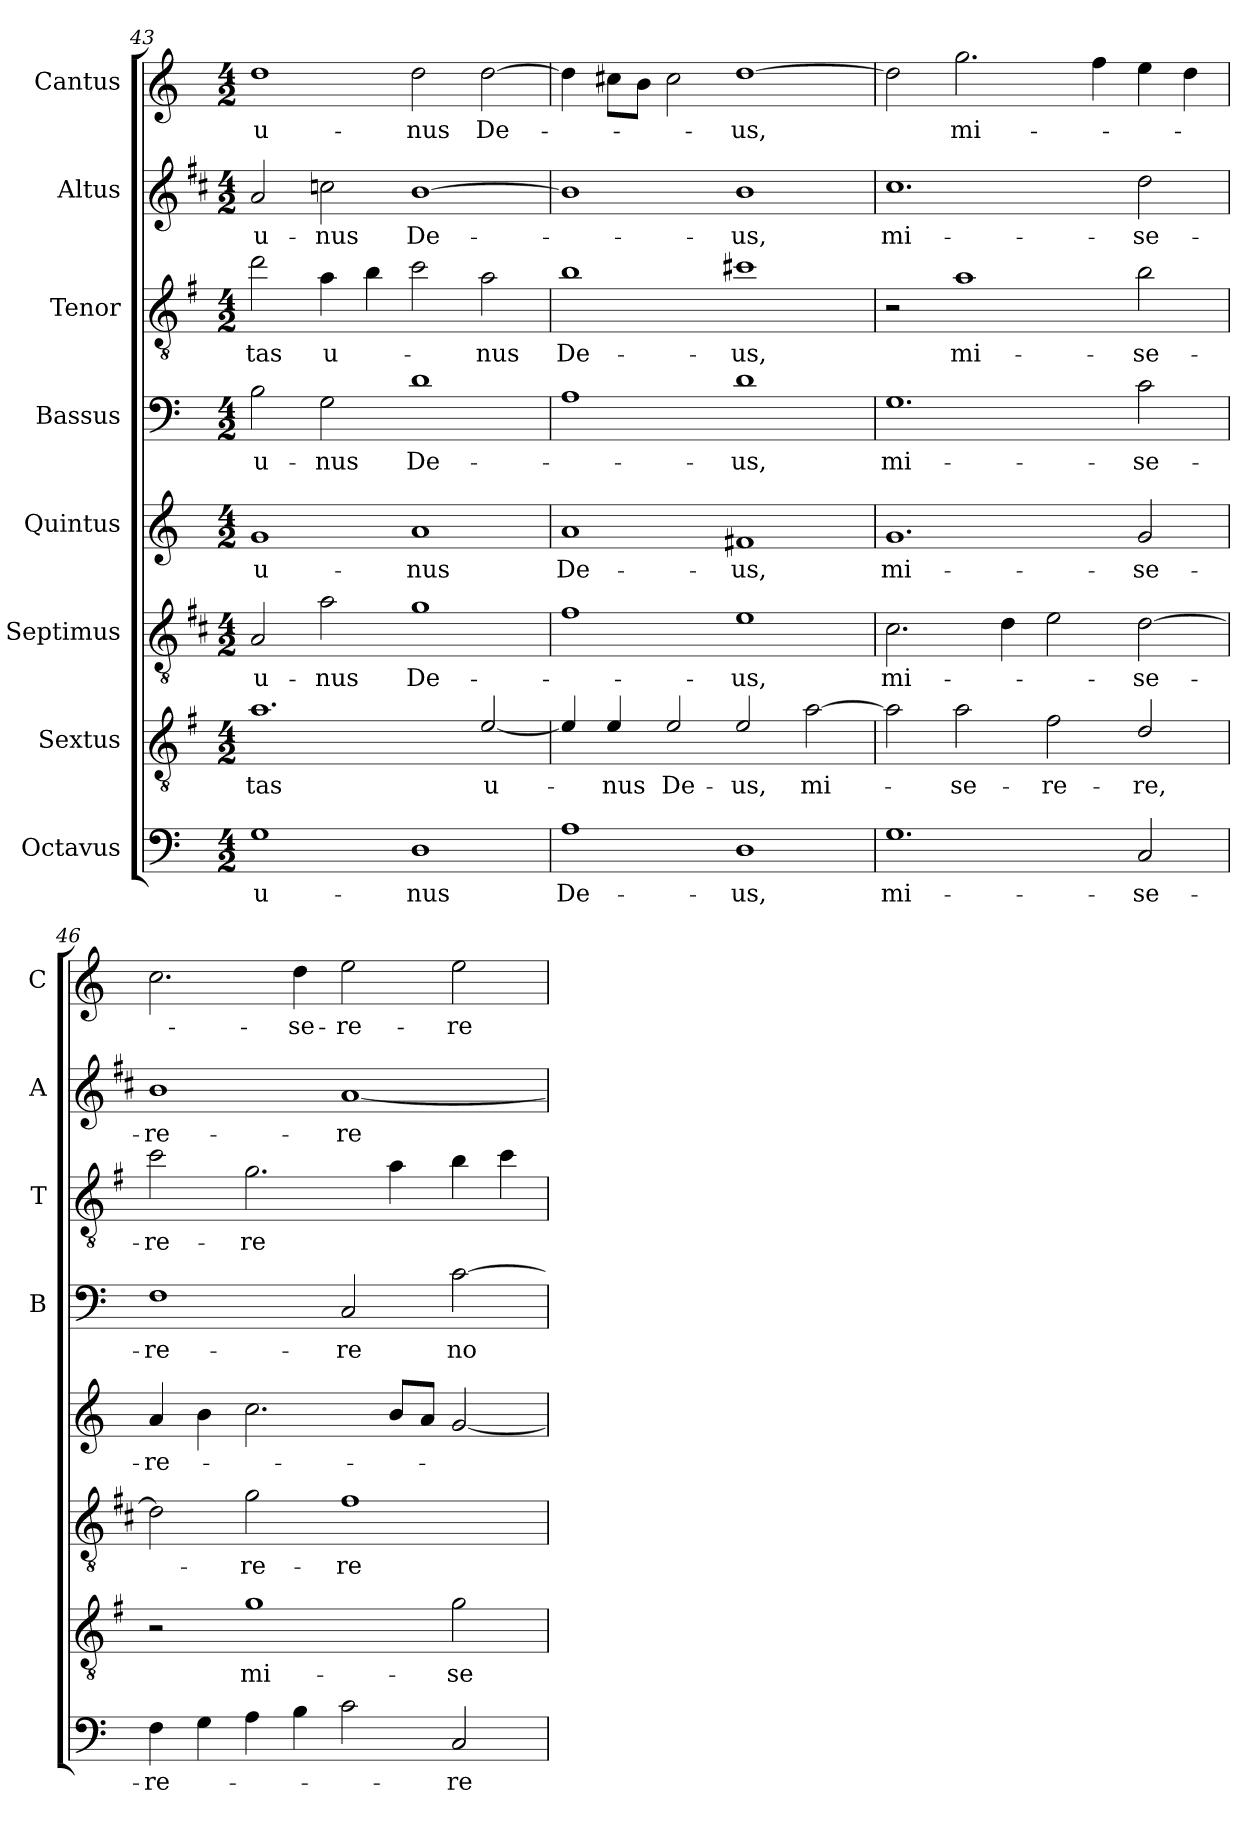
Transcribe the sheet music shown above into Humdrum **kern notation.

**kern	**text	**kern	**text	**kern	**text	**kern	**text	**kern	**text	**kern	**text	**kern	**text	**kern	**text
*part8	*part8	*part7	*part7	*part6	*part6	*part5	*part5	*part4	*part4	*part3	*part3	*part2	*part2	*part1	*part1
*staff8	*staff8	*staff7	*staff7	*staff6	*staff6	*staff5	*staff5	*staff4	*staff4	*staff3	*staff3	*staff2	*staff2	*staff1	*staff1
*I"Octavus	*	*I"Sextus	*	*I"Septimus	*	*I"Quintus	*	*I"Bassus	*	*I"Tenor	*	*I"Altus	*	*I"Cantus	*
*	*	*	*	*	*	*	*	*I'B	*	*I'T	*	*I'A	*	*I'C	*
*clefF4	*	*clefGv2	*	*clefGv2	*	*clefG2	*	*clefF4	*	*clefGv2	*	*clefG2	*	*clefG2	*
*	*	*ITrd4c7	*	*ITrd1c2	*	*	*	*	*	*ITrd4c7	*	*ITrd1c2	*	*	*
*k[]	*	*k[]	*	*k[]	*	*k[]	*	*k[]	*	*k[]	*	*k[]	*	*k[]	*
*C:	*	*C:	*	*C:	*	*C:	*	*C:	*	*C:	*	*C:	*	*C:	*
*M4/2	*	*M4/2	*	*M4/2	*	*M4/2	*	*M4/2	*	*M4/2	*	*M4/2	*	*M4/2	*
=43	=43	=43	=43	=43	=43	=43	=43	=43	=43	=43	=43	=43	=43	=43	=43
!	!LO:LY:b	!	!LO:LY:b	!	!LO:LY:b	!	!LO:LY:b	!	!LO:LY:b	!	!LO:LY:b	!	!LO:LY:b	!	!LO:LY:b
1G	u-	1.d	-tas	2G/	u-	1g	u-	2B\	u-	2g\	-tas	2g/	u-	1dd	u-
!	!	!	!	!	!LO:LY:b	!	!	!	!LO:LY:b	!	!LO:LY:b	!	!LO:LY:b	!	!
.	.	.	.	2g\	-nus	.	.	2G\	-nus	4d\	u-	2b-X\	-nus	.	.
.	.	.	.	.	.	.	.	.	.	4e\	.	.	.	.	.
!	!LO:LY:b	!	!	!	!LO:LY:b	!	!LO:LY:b	!	!LO:LY:b	!	!	!	!LO:LY:b	!	!LO:LY:b
1D	-nus	.	.	1f	De-	1a	-nus	1d	De-	2f\	.	[1a	De-	2dd\	-nus
!	!	!	!LO:LY:b	!	!	!	!	!	!	!	!LO:LY:b	!	!	!	!LO:LY:b
.	.	[2A/	u-	.	.	.	.	.	.	2d\	-nus	.	.	[2dd\	De-
=44	=44	=44	=44	=44	=44	=44	=44	=44	=44	=44	=44	=44	=44	=44	=44
!	!LO:LY:b	!	!	!	!	!	!LO:LY:b	!	!	!	!LO:LY:b	!	!	!	!
1A	De-	4A/]	.	1e	.	1a	De-	1A	.	1e	De-	1a]	.	4dd\]	.
!	!	!	!LO:LY:b	!	!	!	!	!	!	!	!	!	!	!	!
.	.	4A/	-nus	.	.	.	.	.	.	.	.	.	.	8cc#X\L	.
.	.	.	.	.	.	.	.	.	.	.	.	.	.	8b\J	.
!	!	!	!LO:LY:b	!	!	!	!	!	!	!	!	!	!	!	!
.	.	2A/	De-	.	.	.	.	.	.	.	.	.	.	2cc#\	.
!	!LO:LY:b	!	!LO:LY:b	!	!LO:LY:b	!	!LO:LY:b	!	!LO:LY:b	!	!LO:LY:b	!	!LO:LY:b	!	!LO:LY:b
1D	-us,	2A/	-us,	1d	-us,	1f#X	-us,	1d	-us,	1f#X	-us,	1a	-us,	[1dd	-us,
!	!	!	!LO:LY:b	!	!	!	!	!	!	!	!	!	!	!	!
.	.	[2d\	mi-	.	.	.	.	.	.	.	.	.	.	.	.
=45	=45	=45	=45	=45	=45	=45	=45	=45	=45	=45	=45	=45	=45	=45	=45
!	!LO:LY:b	!	!	!	!LO:LY:b	!	!LO:LY:b	!	!LO:LY:b	!	!	!	!LO:LY:b	!	!
1.G	mi-	2d\]	.	2.B\	mi-	1.g	mi-	1.G	mi-	2r	.	1.b	mi-	2dd\]	.
!	!	!	!LO:LY:b	!	!	!	!	!	!	!	!LO:LY:b	!	!	!	!LO:LY:b
.	.	2d\	-se-	.	.	.	.	.	.	1d	mi-	.	.	2.gg\	mi-
.	.	.	.	4c\	.	.	.	.	.	.	.	.	.	.	.
!	!	!	!LO:LY:b	!	!	!	!	!	!	!	!	!	!	!	!
.	.	2B\	-re-	2d\	.	.	.	.	.	.	.	.	.	.	.
.	.	.	.	.	.	.	.	.	.	.	.	.	.	4ff\	.
!	!LO:LY:b	!	!LO:LY:b	!	!LO:LY:b	!	!LO:LY:b	!	!LO:LY:b	!	!LO:LY:b	!	!LO:LY:b	!	!
2C/	-se-	2G/	-re,	[2c\	-se-	2g/	-se-	2c\	-se-	2e\	-se-	2cc\	-se-	4ee\	.
.	.	.	.	.	.	.	.	.	.	.	.	.	.	4dd\	.
=46	=46	=46	=46	=46	=46	=46	=46	=46	=46	=46	=46	=46	=46	=46	=46
!	!LO:LY:b	!	!	!	!	!	!LO:LY:b	!	!LO:LY:b	!	!LO:LY:b	!	!LO:LY:b	!	!
4F\	-re-	2r	.	2c\]	.	4a/	-re-	1F	-re-	2f\	-re-	1a	-re-	2.cc\	.
4G\	.	.	.	.	.	4b\	.	.	.	.	.	.	.	.	.
!	!	!	!LO:LY:b	!	!LO:LY:b	!	!	!	!	!	!LO:LY:b	!	!	!	!
4A\	.	1c	mi-	2f\	-re-	2.cc\	.	.	.	2.c\	-re	.	.	.	.
!	!	!	!	!	!	!	!	!	!	!	!	!	!	!	!LO:LY:b
4B\	.	.	.	.	.	.	.	.	.	.	.	.	.	4dd\	-se-
!	!	!	!	!	!LO:LY:b	!	!	!	!LO:LY:b	!	!	!	!LO:LY:b	!	!LO:LY:b
2c\	.	.	.	1e	-re	.	.	2C/	-re	.	.	[1g	-re	2ee\	-re-
.	.	.	.	.	.	8b/L	.	.	.	4d\	.	.	.	.	.
.	.	.	.	.	.	8a/J	.	.	.	.	.	.	.	.	.
!	!LO:LY:b	!	!LO:LY:b	!	!	!	!	!	!LO:LY:b	!	!	!	!	!	!LO:LY:b
2C/	-re	2c\	-se-	.	.	[2g/	.	[2c\	no-	4e\	.	.	.	2ee\	-re
.	.	.	.	.	.	.	.	.	.	4f\	.	.	.	.	.
=	=	=	=	=	=	=	=	=	=	=	=	=	=	=	=
*-	*-	*-	*-	*-	*-	*-	*-	*-	*-	*-	*-	*-	*-	*-	*-
